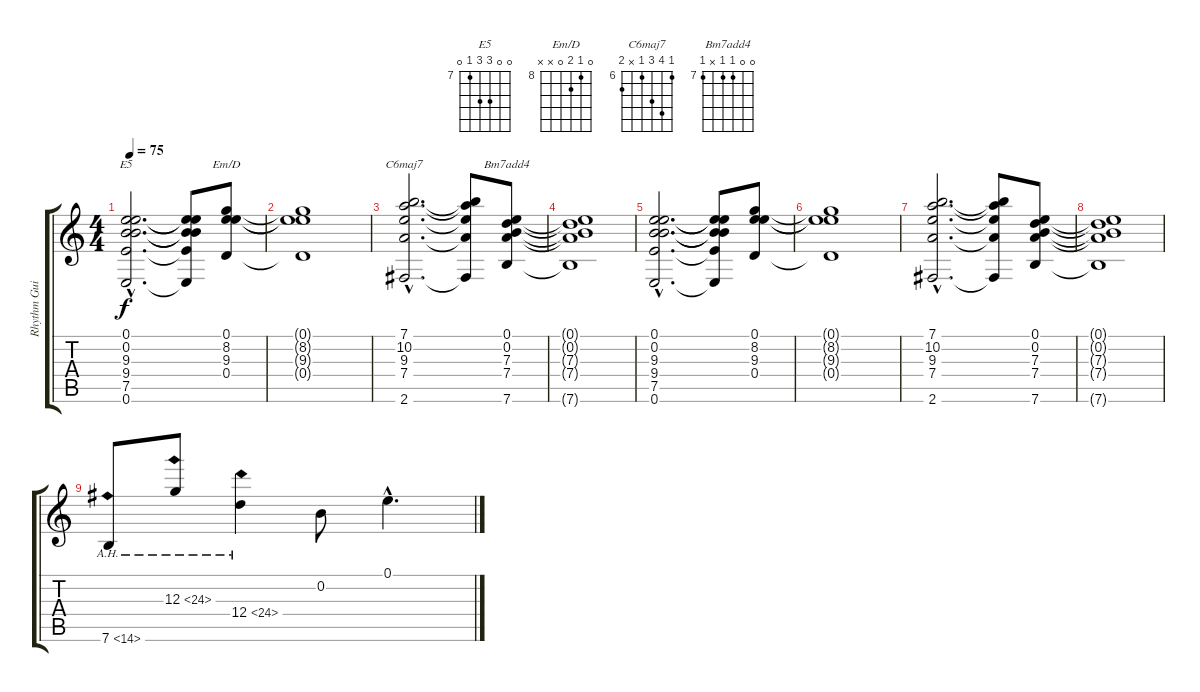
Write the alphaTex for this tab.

\track ("Rhythm Guitar" "Rhythm Gui") {instrument distortionguitar}
\staff {score tabs}
\tuning (E4 B3 G3 D3 A2 E2) {hide}
\chord ("E5" 0 0 9 9 7 0) {firstfret 7}
\chord ("Em/D" 0 8 9 0 x x) {firstfret 8}
\chord ("C6maj7" 6 9 8 6 x 7) {firstfret 6}
\chord ("Bm7add4" 0 0 7 7 x 7) {firstfret 7}
\ts (4 4)
\tempo 75
\clef g2
\ks c
(0.1{hac} 0.2{hac} 9.3{hac} 9.4{hac} 7.5{hac} 0.6{hac}).2{d ch "E5" dy f} (0.1{t} 0.2{t} 9.3{t} 9.4{t} 7.5{t} 0.6{t}).8 (0.1 8.2 9.3 0.4).8{ch "Em/D"} |
(0.1{t} 8.2{t} 9.3{t} 0.4{t}).1 |
(7.1{hac} 10.2{hac} 9.3{hac} 7.4{hac} 2.6{hac}).2{d ch "C6maj7"} (7.1{t} 10.2{t} 9.3{t} 7.4{t} 2.6{t}).8 (0.1 0.2 7.3 7.4 7.6).8{ch "Bm7add4"} |
(0.1{t} 0.2{t} 7.3{t} 7.4{t} 7.6{t}).1 |
(0.1{hac} 0.2{hac} 9.3{hac} 9.4{hac} 7.5{hac} 0.6{hac}).2{d} (0.1{t} 0.2{t} 9.3{t} 9.4{t} 7.5{t} 0.6{t}).8 (0.1 8.2 9.3 0.4).8 |
(0.1{t} 8.2{t} 9.3{t} 0.4{t}).1 |
(7.1{hac} 10.2{hac} 9.3{hac} 7.4{hac} 2.6{hac}).2{d} (7.1{t} 10.2{t} 9.3{t} 7.4{t} 2.6{t}).8 (0.1 0.2 7.3 7.4 7.6).8 |
(0.1{t} 0.2{t} 7.3{t} 7.4{t} 7.6{t}).1 |
7.6{ah 7}.8 12.3{ah 12}.8 12.4{ah 12}.4 0.2.8 0.1{hac}.4{d}
